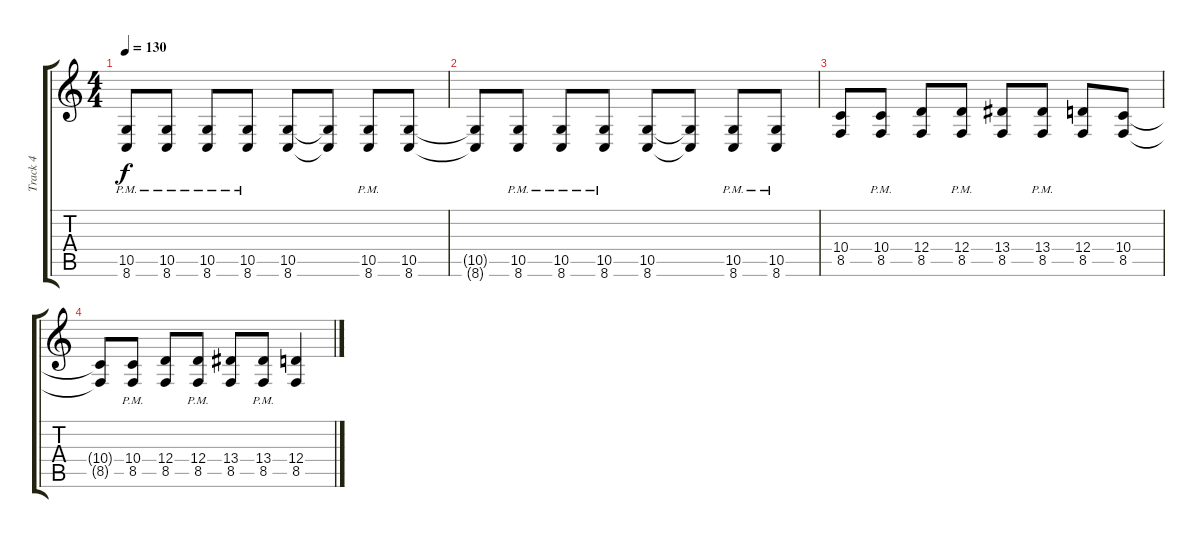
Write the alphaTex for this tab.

\track ("Track 4" "Track 4") {instrument brightacousticpiano}
\staff {score tabs}
\tuning (E4 B3 G3 D3 A2 E2) {hide}
\ts (4 4)
\tempo 130
\clef g2
\ks c
(10.5{pm} 8.6{pm}).8{dy f} (10.5{pm} 8.6{pm}).8 (10.5{pm} 8.6{pm}).8 (10.5{pm} 8.6{pm}).8 (10.5 8.6).8 (10.5{t} 8.6{t}).8 (10.5{pm} 8.6{pm}).8 (10.5 8.6).8 |
(10.5{t} 8.6{t}).8 (10.5{pm} 8.6{pm}).8 (10.5{pm} 8.6{pm}).8 (10.5{pm} 8.6{pm}).8 (10.5 8.6).8 (10.5{t} 8.6{t}).8 (10.5{pm} 8.6{pm}).8 (10.5{pm} 8.6{pm}).8 |
(10.4 8.5).8 (10.4{pm} 8.5{pm}).8 (12.4 8.5).8 (12.4{pm} 8.5{pm}).8 (13.4 8.5).8 (13.4{pm} 8.5{pm}).8 (12.4 8.5).8 (10.4 8.5).8 |
(10.4{t} 8.5{t}).8 (10.4{pm} 8.5{pm}).8 (12.4 8.5).8 (12.4{pm} 8.5{pm}).8 (13.4 8.5).8 (13.4{pm} 8.5{pm}).8 (12.4 8.5).4
